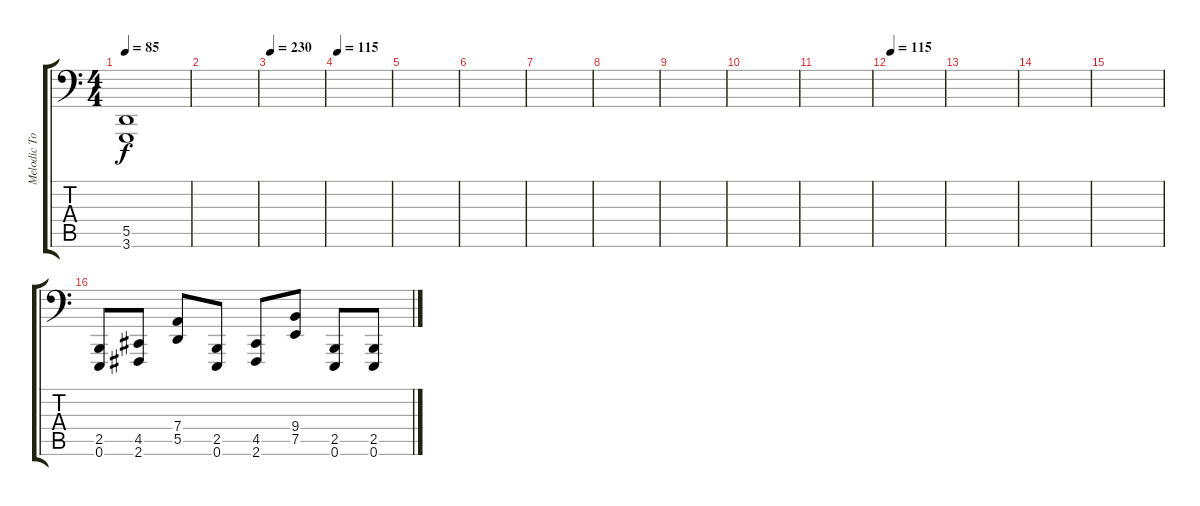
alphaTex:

\track ("Melodic Toms" "Melodic To") {instrument melodictom}
\staff {score tabs}
\tuning (E4 B3 G2 D2 A1 E1) {hide}
\ts (4 4)
\tempo 85
\clef f4
\ks c
(5.5 3.6).1{dy f} |
|
\tempo 230
|
\tempo 115
|
|
|
|
|
|
|
|
\tempo 115
|
|
|
|
(2.5 0.6).8 (4.5 2.6).8 (7.4 5.5).8 (2.5 0.6).8 (4.5 2.6).8 (9.4 7.5).8 (2.5 0.6).8 (2.5 0.6).8
